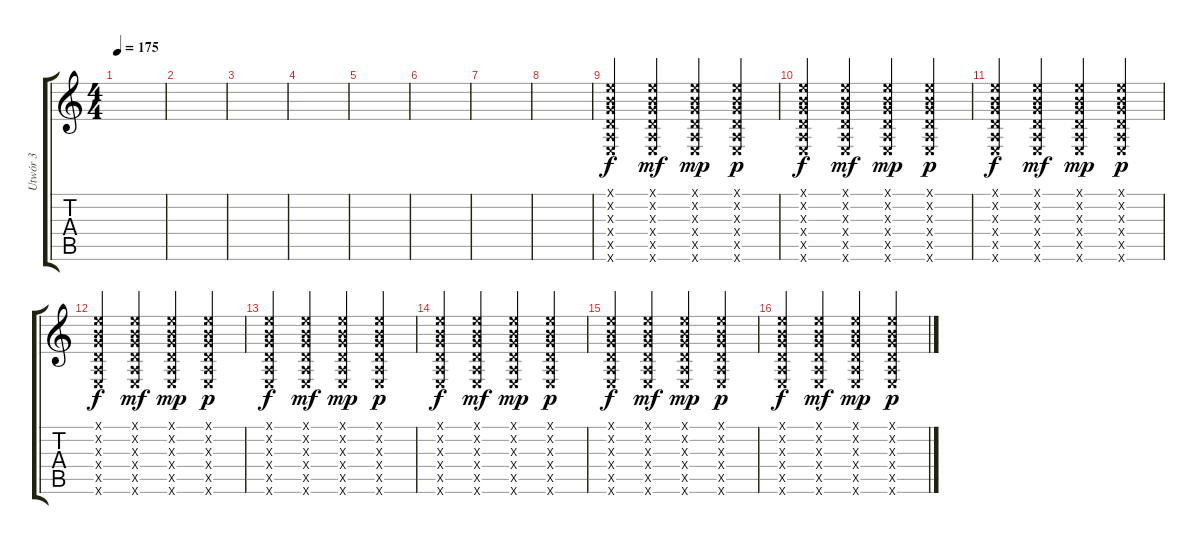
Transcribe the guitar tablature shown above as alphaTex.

\track ("Utwór 3" "Utwór 3") {instrument distortionguitar}
\staff {score tabs}
\tuning (E4 B3 G3 D3 A2 E2) {hide}
\ts (4 4)
\tempo 175
\clef g2
\ks c
|
|
|
|
|
|
|
|
(0.1{x} 0.2{x} 0.3{x} 0.4{x} 0.5{x} 0.6{x}).4 (0.1{x} 0.2{x} 0.3{x} 0.4{x} 0.5{x} 0.6{x}).4{dy mf} (0.1{x} 0.2{x} 0.3{x} 0.4{x} 0.5{x} 0.6{x}).4{dy mp} (0.1{x} 0.2{x} 0.3{x} 0.4{x} 0.5{x} 0.6{x}).4{dy p} |
(0.1{x} 0.2{x} 0.3{x} 0.4{x} 0.5{x} 0.6{x}).4{dy f} (0.1{x} 0.2{x} 0.3{x} 0.4{x} 0.5{x} 0.6{x}).4{dy mf} (0.1{x} 0.2{x} 0.3{x} 0.4{x} 0.5{x} 0.6{x}).4{dy mp} (0.1{x} 0.2{x} 0.3{x} 0.4{x} 0.5{x} 0.6{x}).4{dy p} |
(0.1{x} 0.2{x} 0.3{x} 0.4{x} 0.5{x} 0.6{x}).4{dy f} (0.1{x} 0.2{x} 0.3{x} 0.4{x} 0.5{x} 0.6{x}).4{dy mf} (0.1{x} 0.2{x} 0.3{x} 0.4{x} 0.5{x} 0.6{x}).4{dy mp} (0.1{x} 0.2{x} 0.3{x} 0.4{x} 0.5{x} 0.6{x}).4{dy p} |
(0.1{x} 0.2{x} 0.3{x} 0.4{x} 0.5{x} 0.6{x}).4{dy f} (0.1{x} 0.2{x} 0.3{x} 0.4{x} 0.5{x} 0.6{x}).4{dy mf} (0.1{x} 0.2{x} 0.3{x} 0.4{x} 0.5{x} 0.6{x}).4{dy mp} (0.1{x} 0.2{x} 0.3{x} 0.4{x} 0.5{x} 0.6{x}).4{dy p} |
(0.1{x} 0.2{x} 0.3{x} 0.4{x} 0.5{x} 0.6{x}).4{dy f} (0.1{x} 0.2{x} 0.3{x} 0.4{x} 0.5{x} 0.6{x}).4{dy mf} (0.1{x} 0.2{x} 0.3{x} 0.4{x} 0.5{x} 0.6{x}).4{dy mp} (0.1{x} 0.2{x} 0.3{x} 0.4{x} 0.5{x} 0.6{x}).4{dy p} |
(0.1{x} 0.2{x} 0.3{x} 0.4{x} 0.5{x} 0.6{x}).4{dy f} (0.1{x} 0.2{x} 0.3{x} 0.4{x} 0.5{x} 0.6{x}).4{dy mf} (0.1{x} 0.2{x} 0.3{x} 0.4{x} 0.5{x} 0.6{x}).4{dy mp} (0.1{x} 0.2{x} 0.3{x} 0.4{x} 0.5{x} 0.6{x}).4{dy p} |
(0.1{x} 0.2{x} 0.3{x} 0.4{x} 0.5{x} 0.6{x}).4{dy f} (0.1{x} 0.2{x} 0.3{x} 0.4{x} 0.5{x} 0.6{x}).4{dy mf} (0.1{x} 0.2{x} 0.3{x} 0.4{x} 0.5{x} 0.6{x}).4{dy mp} (0.1{x} 0.2{x} 0.3{x} 0.4{x} 0.5{x} 0.6{x}).4{dy p} |
(0.1{x} 0.2{x} 0.3{x} 0.4{x} 0.5{x} 0.6{x}).4{dy f} (0.1{x} 0.2{x} 0.3{x} 0.4{x} 0.5{x} 0.6{x}).4{dy mf} (0.1{x} 0.2{x} 0.3{x} 0.4{x} 0.5{x} 0.6{x}).4{dy mp} (0.1{x} 0.2{x} 0.3{x} 0.4{x} 0.5{x} 0.6{x}).4{dy p}
